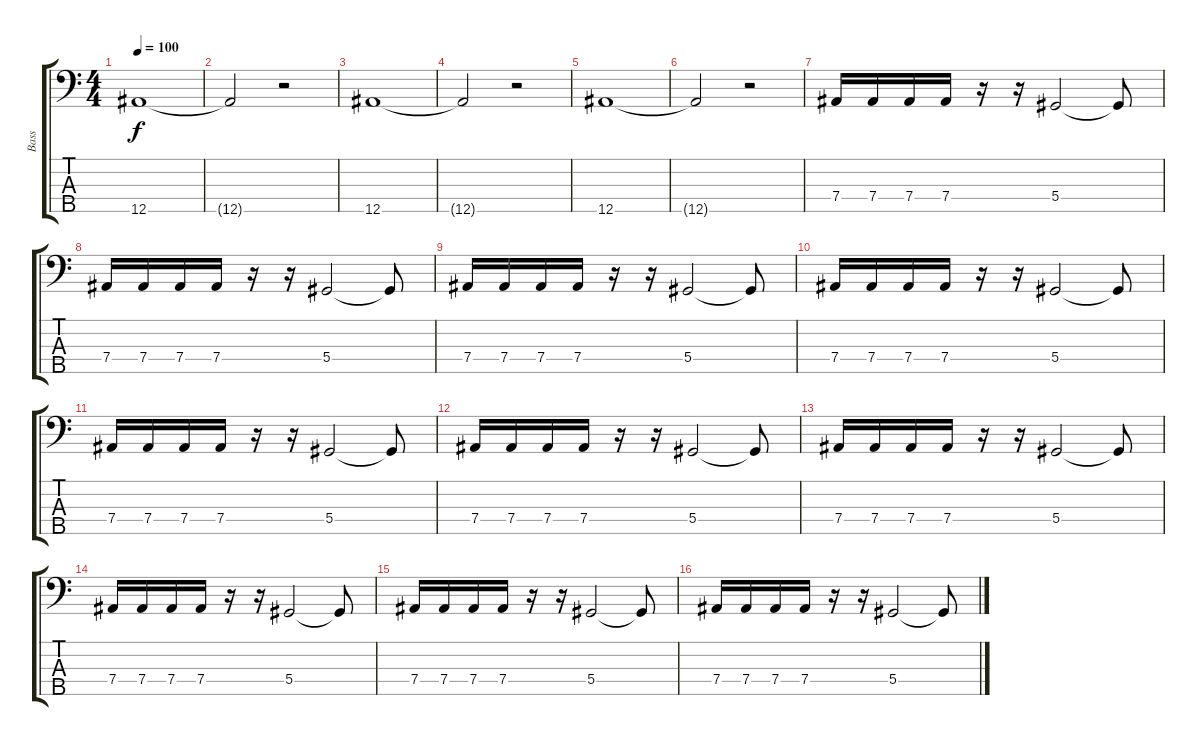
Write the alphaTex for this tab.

\track ("Bass" "Bass") {instrument electricbassfinger}
\staff {score tabs}
\tuning (Gb2 Db2 Ab1 Eb1 Bb0) {hide}
\ts (4 4)
\tempo 100
\clef f4
\ks c
12.5.1{dy f} |
12.5{t}.2 r.2 |
12.5.1 |
12.5{t}.2 r.2 |
12.5.1 |
12.5{t}.2 r.2 |
7.4.16 7.4.16 7.4.16 7.4.16 r.16 r.16 5.4.2 5.4{t}.8 |
7.4.16 7.4.16 7.4.16 7.4.16 r.16 r.16 5.4.2 5.4{t}.8 |
7.4.16 7.4.16 7.4.16 7.4.16 r.16 r.16 5.4.2 5.4{t}.8 |
7.4.16 7.4.16 7.4.16 7.4.16 r.16 r.16 5.4.2 5.4{t}.8 |
7.4.16 7.4.16 7.4.16 7.4.16 r.16 r.16 5.4.2 5.4{t}.8 |
7.4.16 7.4.16 7.4.16 7.4.16 r.16 r.16 5.4.2 5.4{t}.8 |
7.4.16 7.4.16 7.4.16 7.4.16 r.16 r.16 5.4.2 5.4{t}.8 |
7.4.16 7.4.16 7.4.16 7.4.16 r.16 r.16 5.4.2 5.4{t}.8 |
7.4.16 7.4.16 7.4.16 7.4.16 r.16 r.16 5.4.2 5.4{t}.8 |
7.4.16 7.4.16 7.4.16 7.4.16 r.16 r.16 5.4.2 5.4{t}.8
